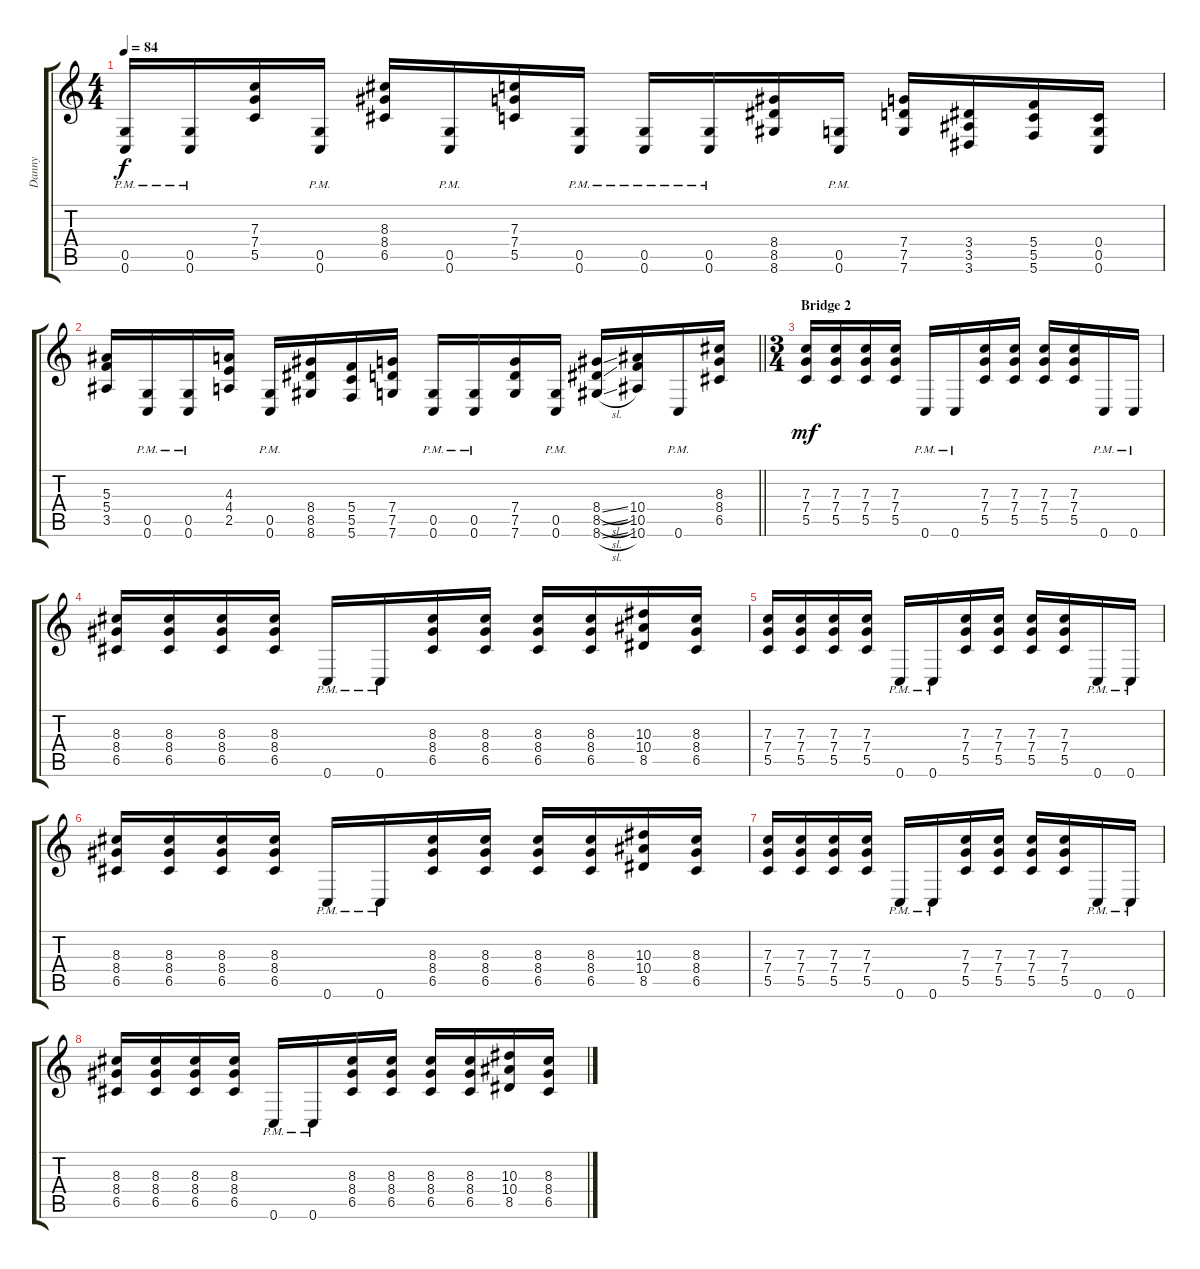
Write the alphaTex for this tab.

\track ("Danny" "Danny") {instrument distortionguitar}
\staff {score tabs}
\tuning (D4 A3 F3 C3 G2 C2) {hide}
\ts (4 4)
\tempo 84
\clef g2
\ks c
(0.5{pm} 0.6{pm}).16{dy f} (0.5{pm} 0.6{pm}).16 (7.3 7.4 5.5).16 (0.5{pm} 0.6{pm}).16 (8.3 8.4 6.5).16 (0.5{pm} 0.6{pm}).16 (7.3 7.4 5.5).16 (0.5{pm} 0.6{pm}).16 (0.5{pm} 0.6{pm}).16 (0.5{pm} 0.6{pm}).16 (8.4 8.5 8.6).16 (0.5{pm} 0.6{pm}).16 (7.4 7.5 7.6).16 (3.4 3.5 3.6).16 (5.4 5.5 5.6).16 (0.4 0.5 0.6).16 |
\barLineRight lightlight
(5.3 5.4 3.5).16 (0.5{pm} 0.6{pm}).16 (0.5{pm} 0.6{pm}).16 (4.3 4.4 2.5).16 (0.5{pm} 0.6{pm}).16 (8.4 8.5 8.6).16 (5.4 5.5 5.6).16 (7.4 7.5 7.6).16 (0.5{pm} 0.6{pm}).16 (0.5{pm} 0.6{pm}).16 (7.4 7.5 7.6).16 (0.5{pm} 0.6{pm}).16 (8.4{sl} 8.5{sl} 8.6{sl}).16 (10.4 10.5 10.6).16 0.6{pm}.16 (8.3 8.4 6.5).16 |
\ts (3 4)
\section ("" "Bridge 2")
(7.3 7.4 5.5).16{dy mf} (7.3 7.4 5.5).16 (7.3 7.4 5.5).16 (7.3 7.4 5.5).16 0.6{pm}.16 0.6{pm}.16 (7.3 7.4 5.5).16 (7.3 7.4 5.5).16 (7.3 7.4 5.5).16 (7.3 7.4 5.5).16 0.6{pm}.16 0.6{pm}.16 |
(8.3 8.4 6.5).16 (8.3 8.4 6.5).16 (8.3 8.4 6.5).16 (8.3 8.4 6.5).16 0.6{pm}.16 0.6{pm}.16 (8.3 8.4 6.5).16 (8.3 8.4 6.5).16 (8.3 8.4 6.5).16 (8.3 8.4 6.5).16 (10.3 10.4 8.5).16 (8.3 8.4 6.5).16 |
(7.3 7.4 5.5).16 (7.3 7.4 5.5).16 (7.3 7.4 5.5).16 (7.3 7.4 5.5).16 0.6{pm}.16 0.6{pm}.16 (7.3 7.4 5.5).16 (7.3 7.4 5.5).16 (7.3 7.4 5.5).16 (7.3 7.4 5.5).16 0.6{pm}.16 0.6{pm}.16 |
(8.3 8.4 6.5).16 (8.3 8.4 6.5).16 (8.3 8.4 6.5).16 (8.3 8.4 6.5).16 0.6{pm}.16 0.6{pm}.16 (8.3 8.4 6.5).16 (8.3 8.4 6.5).16 (8.3 8.4 6.5).16 (8.3 8.4 6.5).16 (10.3 10.4 8.5).16 (8.3 8.4 6.5).16 |
(7.3 7.4 5.5).16 (7.3 7.4 5.5).16 (7.3 7.4 5.5).16 (7.3 7.4 5.5).16 0.6{pm}.16 0.6{pm}.16 (7.3 7.4 5.5).16 (7.3 7.4 5.5).16 (7.3 7.4 5.5).16 (7.3 7.4 5.5).16 0.6{pm}.16 0.6{pm}.16 |
(8.3 8.4 6.5).16 (8.3 8.4 6.5).16 (8.3 8.4 6.5).16 (8.3 8.4 6.5).16 0.6{pm}.16 0.6{pm}.16 (8.3 8.4 6.5).16 (8.3 8.4 6.5).16 (8.3 8.4 6.5).16 (8.3 8.4 6.5).16 (10.3 10.4 8.5).16 (8.3 8.4 6.5).16
